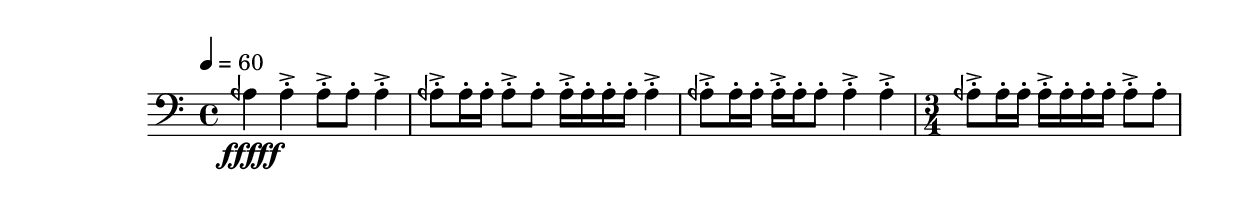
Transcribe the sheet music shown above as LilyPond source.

\version "2.18.2"
\score {
  
   \new Staff \with {
  } 
  {
    
      \tempo 4 = 60
      
      
      \clef bass
      %68 trb A1/4 b3 ["213.98620605468747", "56.52017132510329", "-56.72692108154297"]
      aeh4\fffff   aeh-.->    aeh8-.-> aeh-.    aeh4-.->
      aeh8-.-> aeh16-. aeh-.    aeh8-.-> aeh-.   aeh16-.-> aeh-.  aeh-. aeh-.    aeh4-.-> 
      aeh8-.-> aeh16-.  aeh16-.    aeh-.-> aeh-.  aeh8-.    aeh4-.->    aeh-.->
      \time 3/4  aeh8-.-> aeh16-. aeh-.    aeh16-.-> aeh-.  aeh-. aeh-.    aeh8-.-> aeh-.  
 
     
     
  }
  \layout{ 
  
  }
  \midi{}
}